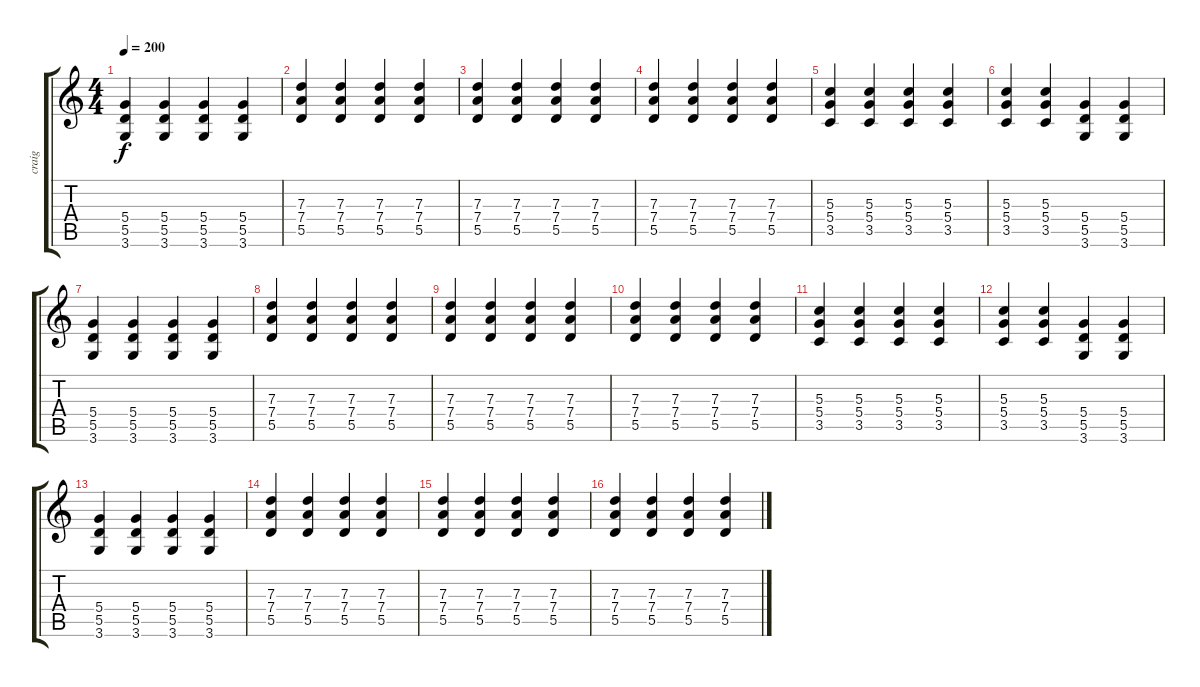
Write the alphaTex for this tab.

\track ("craig" "craig") {mute instrument acousticguitarsteel}
\staff {score tabs}
\tuning (E4 B3 G3 D3 A2 E2) {hide}
\ts (4 4)
\tempo 200
\clef g2
\ks c
(5.4 5.5 3.6).4{dy f} (5.4 5.5 3.6).4 (5.4 5.5 3.6).4 (5.4 5.5 3.6).4 |
(7.3 7.4 5.5).4 (7.3 7.4 5.5).4 (7.3 7.4 5.5).4 (7.3 7.4 5.5).4 |
(7.3 7.4 5.5).4 (7.3 7.4 5.5).4 (7.3 7.4 5.5).4 (7.3 7.4 5.5).4 |
(7.3 7.4 5.5).4 (7.3 7.4 5.5).4 (7.3 7.4 5.5).4 (7.3 7.4 5.5).4 |
(5.3 5.4 3.5).4 (5.3 5.4 3.5).4 (5.3 5.4 3.5).4 (5.3 5.4 3.5).4 |
(5.3 5.4 3.5).4 (5.3 5.4 3.5).4 (5.4 5.5 3.6).4 (5.4 5.5 3.6).4 |
(5.4 5.5 3.6).4 (5.4 5.5 3.6).4 (5.4 5.5 3.6).4 (5.4 5.5 3.6).4 |
(7.3 7.4 5.5).4 (7.3 7.4 5.5).4 (7.3 7.4 5.5).4 (7.3 7.4 5.5).4 |
(7.3 7.4 5.5).4 (7.3 7.4 5.5).4 (7.3 7.4 5.5).4 (7.3 7.4 5.5).4 |
(7.3 7.4 5.5).4 (7.3 7.4 5.5).4 (7.3 7.4 5.5).4 (7.3 7.4 5.5).4 |
(5.3 5.4 3.5).4 (5.3 5.4 3.5).4 (5.3 5.4 3.5).4 (5.3 5.4 3.5).4 |
(5.3 5.4 3.5).4 (5.3 5.4 3.5).4 (5.4 5.5 3.6).4 (5.4 5.5 3.6).4 |
(5.4 5.5 3.6).4 (5.4 5.5 3.6).4 (5.4 5.5 3.6).4 (5.4 5.5 3.6).4 |
(7.3 7.4 5.5).4 (7.3 7.4 5.5).4 (7.3 7.4 5.5).4 (7.3 7.4 5.5).4 |
(7.3 7.4 5.5).4 (7.3 7.4 5.5).4 (7.3 7.4 5.5).4 (7.3 7.4 5.5).4 |
(7.3 7.4 5.5).4 (7.3 7.4 5.5).4 (7.3 7.4 5.5).4 (7.3 7.4 5.5).4
